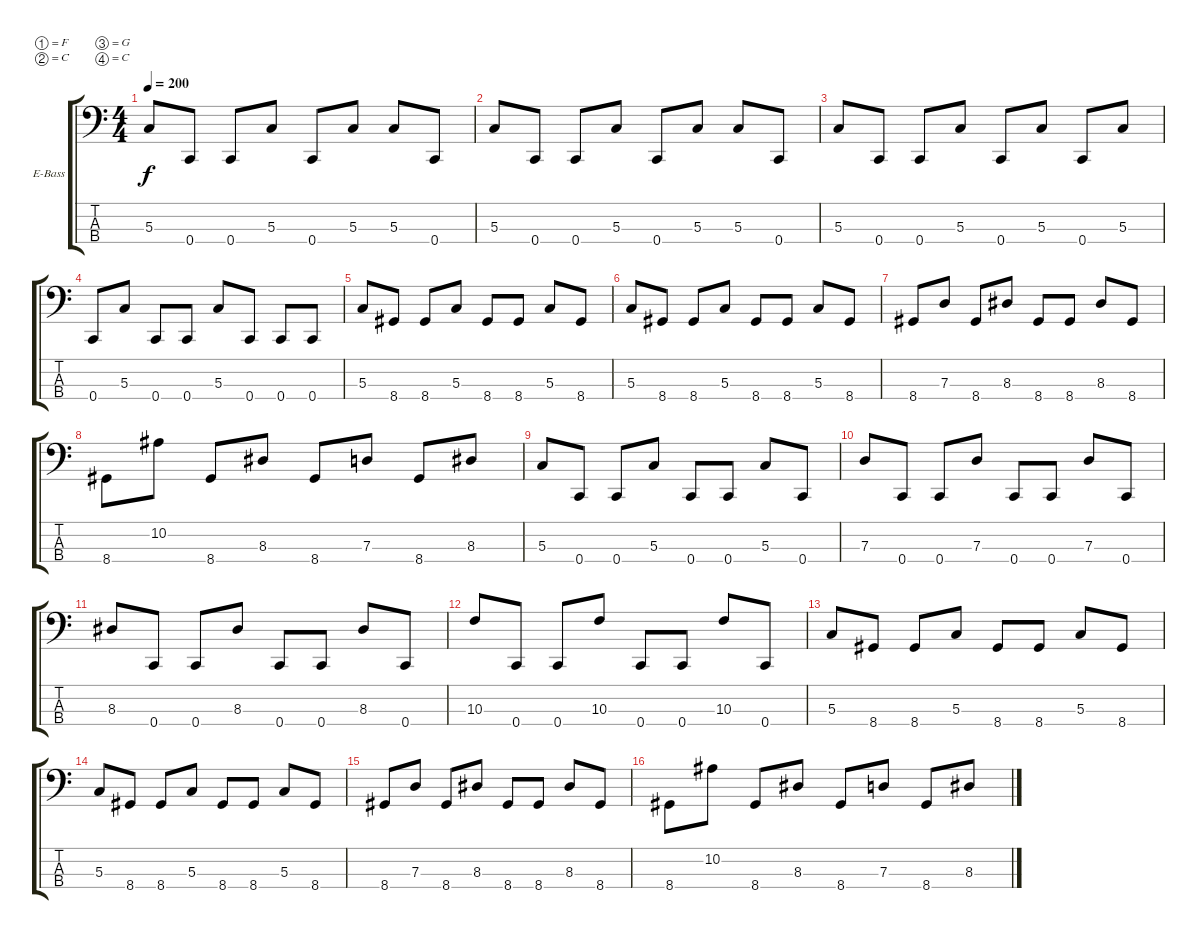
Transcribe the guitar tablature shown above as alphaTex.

\defaultSystemsLayout 4
\bracketExtendMode groupsimilarinstruments
\firstSystemTrackNameOrientation horizontal
\otherSystemsTrackNameOrientation horizontal
\track ("Electric Bass" "E-Bass") {instrument electricbassfinger}
\staff {score tabs}
\tuning (F2 C2 G1 C1)
\ts (4 4)
\tempo 200
\clef f4
\ks c
5.3.8{dy f} 0.4.8 0.4.8 5.3.8 0.4.8 5.3.8 5.3.8 0.4.8 |
5.3.8 0.4.8 0.4.8 5.3.8 0.4.8 5.3.8 5.3.8 0.4.8 |
5.3.8 0.4.8 0.4.8 5.3.8 0.4.8 5.3.8 0.4.8 5.3.8 |
0.4.8 5.3.8 0.4.8 0.4.8 5.3.8 0.4.8 0.4.8 0.4.8 |
5.3.8 8.4.8 8.4.8 5.3.8 8.4.8 8.4.8 5.3.8 8.4.8 |
5.3.8 8.4.8 8.4.8 5.3.8 8.4.8 8.4.8 5.3.8 8.4.8 |
8.4.8 7.3.8 8.4.8 8.3.8 8.4.8 8.4.8 8.3.8 8.4.8 |
8.4.8 10.2.8 8.4.8 8.3.8 8.4.8 7.3.8 8.4.8 8.3.8 |
5.3.8 0.4.8 0.4.8 5.3.8 0.4.8 0.4.8 5.3.8 0.4.8 |
7.3.8 0.4.8 0.4.8 7.3.8 0.4.8 0.4.8 7.3.8 0.4.8 |
8.3.8 0.4.8 0.4.8 8.3.8 0.4.8 0.4.8 8.3.8 0.4.8 |
10.3.8 0.4.8 0.4.8 10.3.8 0.4.8 0.4.8 10.3.8 0.4.8 |
5.3.8 8.4.8 8.4.8 5.3.8 8.4.8 8.4.8 5.3.8 8.4.8 |
5.3.8 8.4.8 8.4.8 5.3.8 8.4.8 8.4.8 5.3.8 8.4.8 |
8.4.8 7.3.8 8.4.8 8.3.8 8.4.8 8.4.8 8.3.8 8.4.8 |
8.4.8 10.2.8 8.4.8 8.3.8 8.4.8 7.3.8 8.4.8 8.3.8
